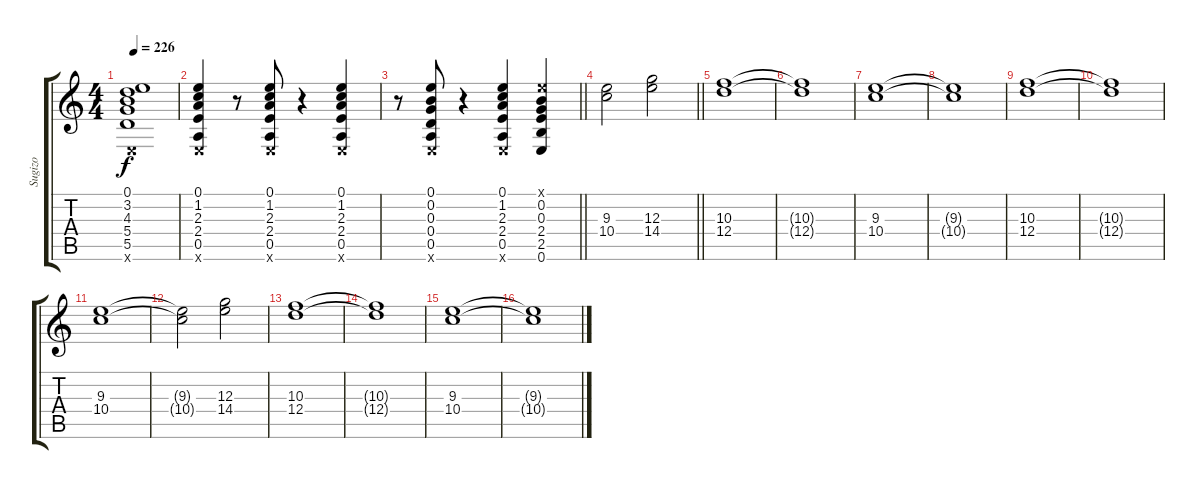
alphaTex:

\track ("Sugizo" "Sugizo") {instrument distortionguitar}
\staff {score tabs}
\tuning (E4 B3 G3 D3 A2 E2) {hide}
\ts (4 4)
\tempo 226
\clef g2
\ks c
(0.1 3.2 4.3 5.4 5.5 0.6{x}).1{dy f} |
(0.1 1.2 2.3 2.4 0.5 0.6{x}).4 r.8 (0.1 1.2 2.3 2.4 0.5 0.6{x}).8 r.4 (0.1 1.2 2.3 2.4 0.5 0.6{x}).4 |
\barLineRight lightlight
r.8 (0.1 0.2 0.3 0.4 0.5 0.6{x}).8 r.4 (0.1 1.2 2.3 2.4 0.5 0.6{x}).4 (0.1{x} 0.2 0.3 2.4 2.5 0.6).4 |
\barLineRight lightlight
(9.3 10.4).2 (12.3 14.4).2 |
(10.3 12.4).1 |
(10.3{t} 12.4{t}).1 |
(9.3 10.4).1 |
(9.3{t} 10.4{t}).1 |
(10.3 12.4).1 |
(10.3{t} 12.4{t}).1 |
(9.3 10.4).1 |
(9.3{t} 10.4{t}).2 (12.3 14.4).2 |
(10.3 12.4).1 |
(10.3{t} 12.4{t}).1 |
(9.3 10.4).1 |
(9.3{t} 10.4{t}).1
